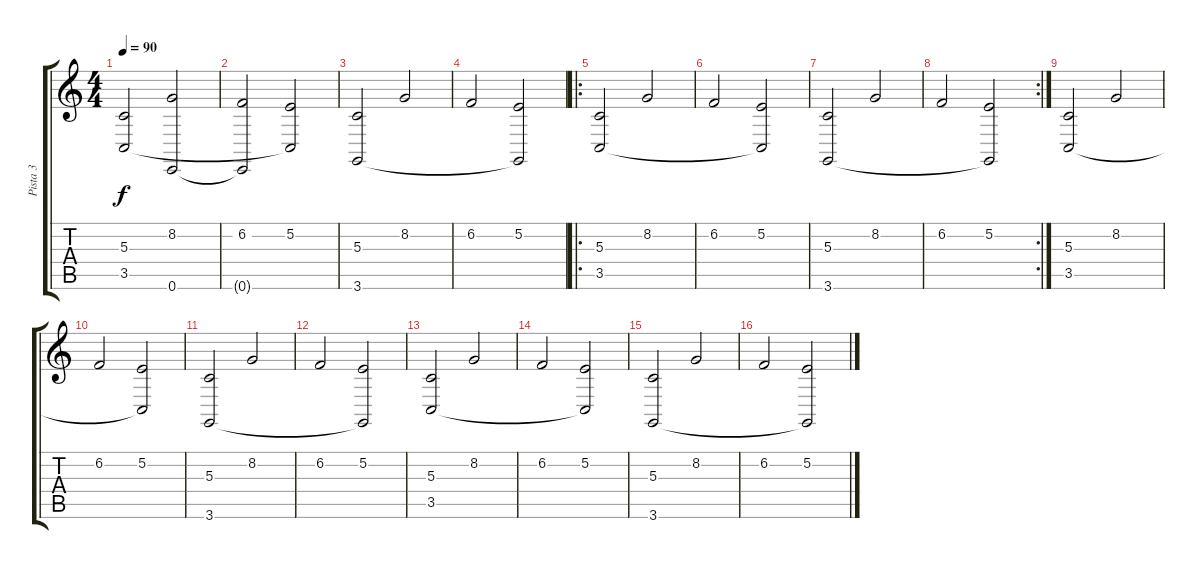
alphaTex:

\track ("Pista 3" "Pista 3") {instrument electricpiano1}
\staff {score tabs}
\tuning (E4 B3 G3 D3 A2 E2) {hide}
\ts (4 4)
\tempo 90
\clef g2
\ks c
(5.3 3.5).2{dy f} (8.2 0.6).2 |
(6.2 0.6{t}).2 (5.2 3.5{t}).2 |
(5.3 3.6).2 8.2.2 |
6.2.2 (5.2 3.6{t}).2 |
\ro
(5.3 3.5).2 8.2.2 |
6.2.2 (5.2 3.5{t}).2 |
(5.3 3.6).2 8.2.2 |
\rc 2
6.2.2 (5.2 3.6{t}).2 |
(5.3 3.5).2 8.2.2 |
6.2.2 (5.2 3.5{t}).2 |
(5.3 3.6).2 8.2.2 |
6.2.2 (5.2 3.6{t}).2 |
(5.3 3.5).2 8.2.2 |
6.2.2 (5.2 3.5{t}).2 |
(5.3 3.6).2 8.2.2 |
6.2.2 (5.2 3.6{t}).2
